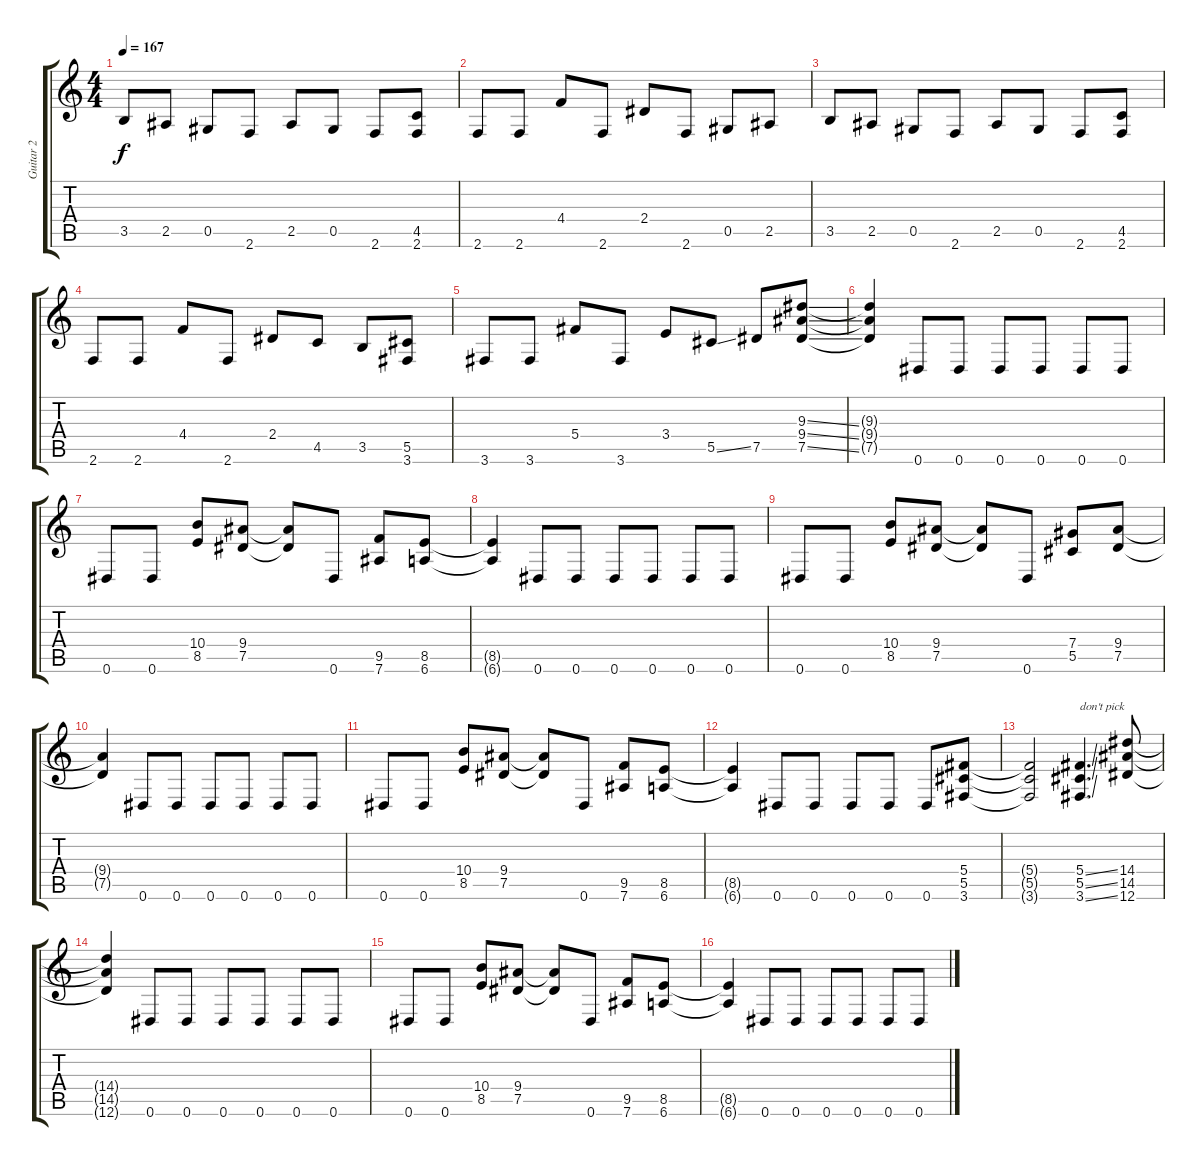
\track ("Guitar 2" "Guitar 2") {instrument distortionguitar}
\staff {score tabs}
\tuning (Eb4 Bb3 Gb3 Db3 Ab2 Eb2) {hide}
\ts (4 4)
\tempo 167
\clef g2
\ks c
3.5.8{dy f} 2.5.8 0.5.8 2.6.8 2.5.8 0.5.8 2.6.8 (4.5 2.6).8 |
2.6.8 2.6.8 4.4.8 2.6.8 2.4.8 2.6.8 0.5.8 2.5.8 |
3.5.8 2.5.8 0.5.8 2.6.8 2.5.8 0.5.8 2.6.8 (4.5 2.6).8 |
2.6.8 2.6.8 4.4.8 2.6.8 2.4.8 4.5.8 3.5.8 (5.5 3.6).8 |
3.6.8 3.6.8 5.4.8 3.6.8 3.4.8 5.5{ss}.8 7.5.8 (9.3{ss} 9.4{ss} 7.5{ss}).8 |
(9.3{t} 9.4{t} 7.5{t}).4 0.6.8 0.6.8 0.6.8 0.6.8 0.6.8 0.6.8 |
0.6.8 0.6.8 (10.4 8.5).8 (9.4 7.5).8 (9.4{t} 7.5{t}).8 0.6.8 (9.5 7.6).8 (8.5 6.6).8 |
(8.5{t} 6.6{t}).4 0.6.8 0.6.8 0.6.8 0.6.8 0.6.8 0.6.8 |
0.6.8 0.6.8 (10.4 8.5).8 (9.4 7.5).8 (9.4{t} 7.5{t}).8 0.6.8 (7.4 5.5).8 (9.4 7.5).8 |
(9.4{t} 7.5{t}).4 0.6.8 0.6.8 0.6.8 0.6.8 0.6.8 0.6.8 |
0.6.8 0.6.8 (10.4 8.5).8 (9.4 7.5).8 (9.4{t} 7.5{t}).8 0.6.8 (9.5 7.6).8 (8.5 6.6).8 |
(8.5{t} 6.6{t}).4 0.6.8 0.6.8 0.6.8 0.6.8 0.6.8 (5.4 5.5 3.6).8 |
(5.4{t} 5.5{t} 3.6{t}).2 (5.4{ss} 5.5{ss} 3.6{ss}).4{d txt "don't pick"} (14.4 14.5 12.6).8 |
(14.4{t} 14.5{t} 12.6{t}).4 0.6.8 0.6.8 0.6.8 0.6.8 0.6.8 0.6.8 |
0.6.8 0.6.8 (10.4 8.5).8 (9.4 7.5).8 (9.4{t} 7.5{t}).8 0.6.8 (9.5 7.6).8 (8.5 6.6).8 |
(8.5{t} 6.6{t}).4 0.6.8 0.6.8 0.6.8 0.6.8 0.6.8 0.6.8
